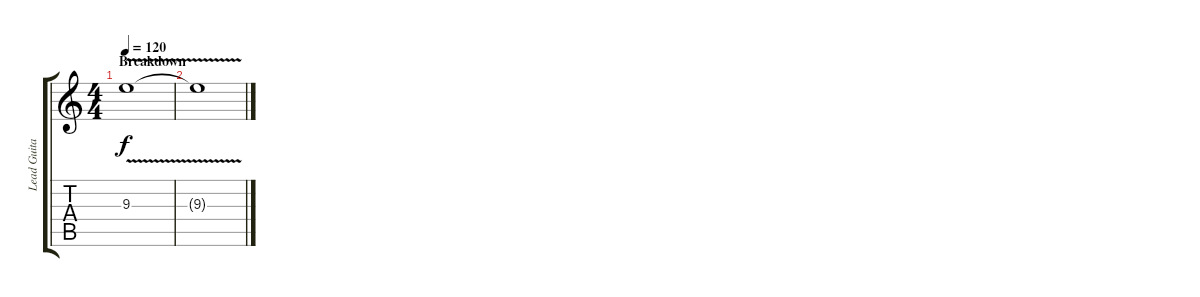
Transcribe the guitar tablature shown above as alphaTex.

\track ("Lead Guitar" "Lead Guita") {instrument overdrivenguitar}
\staff {score tabs}
\tuning (E4 B3 G3 D3 A2 E2) {hide}
\ts (4 4)
\section ("" "Breakdown")
\tempo 120
\clef g2
\ks c
9.3{v}.1{dy f} |
9.3{t}.1
